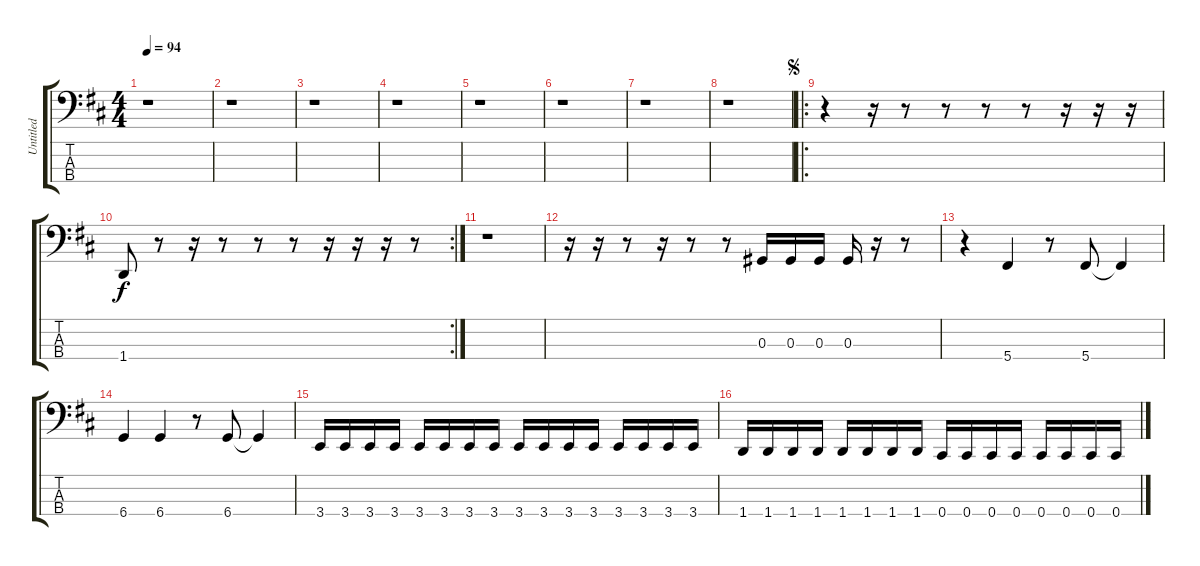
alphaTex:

\track ("Untitled" "Untitled") {instrument electricbassfinger}
\staff {score tabs}
\tuning (Gb2 Db2 Ab1 Db1) {hide}
\ts (4 4)
\tempo 94
\clef f4
\ks d
r.1{dy f instrument electricbassfinger} |
r.1 |
r.1 |
r.1 |
r.1 |
r.1 |
r.1 |
r.1 |
\ro
\jump segno
r.4 r.16 r.8 r.8 r.8 r.8 r.16 r.16 r.16 |
\rc 2
1.4.8 r.8 r.16 r.8 r.8 r.8 r.16 r.16 r.16 r.8 |
r.1 |
r.16 r.16 r.8 r.16 r.8 r.8 0.3.16 0.3.16 0.3.16 0.3.16 r.16 r.8 |
r.4 5.4.4 r.8 5.4.8 5.4{t}.4 |
6.4.4 6.4.4 r.8 6.4.8 6.4{t}.4 |
3.4.16 3.4.16 3.4.16 3.4.16 3.4.16 3.4.16 3.4.16 3.4.16 3.4.16 3.4.16 3.4.16 3.4.16 3.4.16 3.4.16 3.4.16 3.4.16 |
1.4.16 1.4.16 1.4.16 1.4.16 1.4.16 1.4.16 1.4.16 1.4.16 0.4.16 0.4.16 0.4.16 0.4.16 0.4.16 0.4.16 0.4.16 0.4.16
